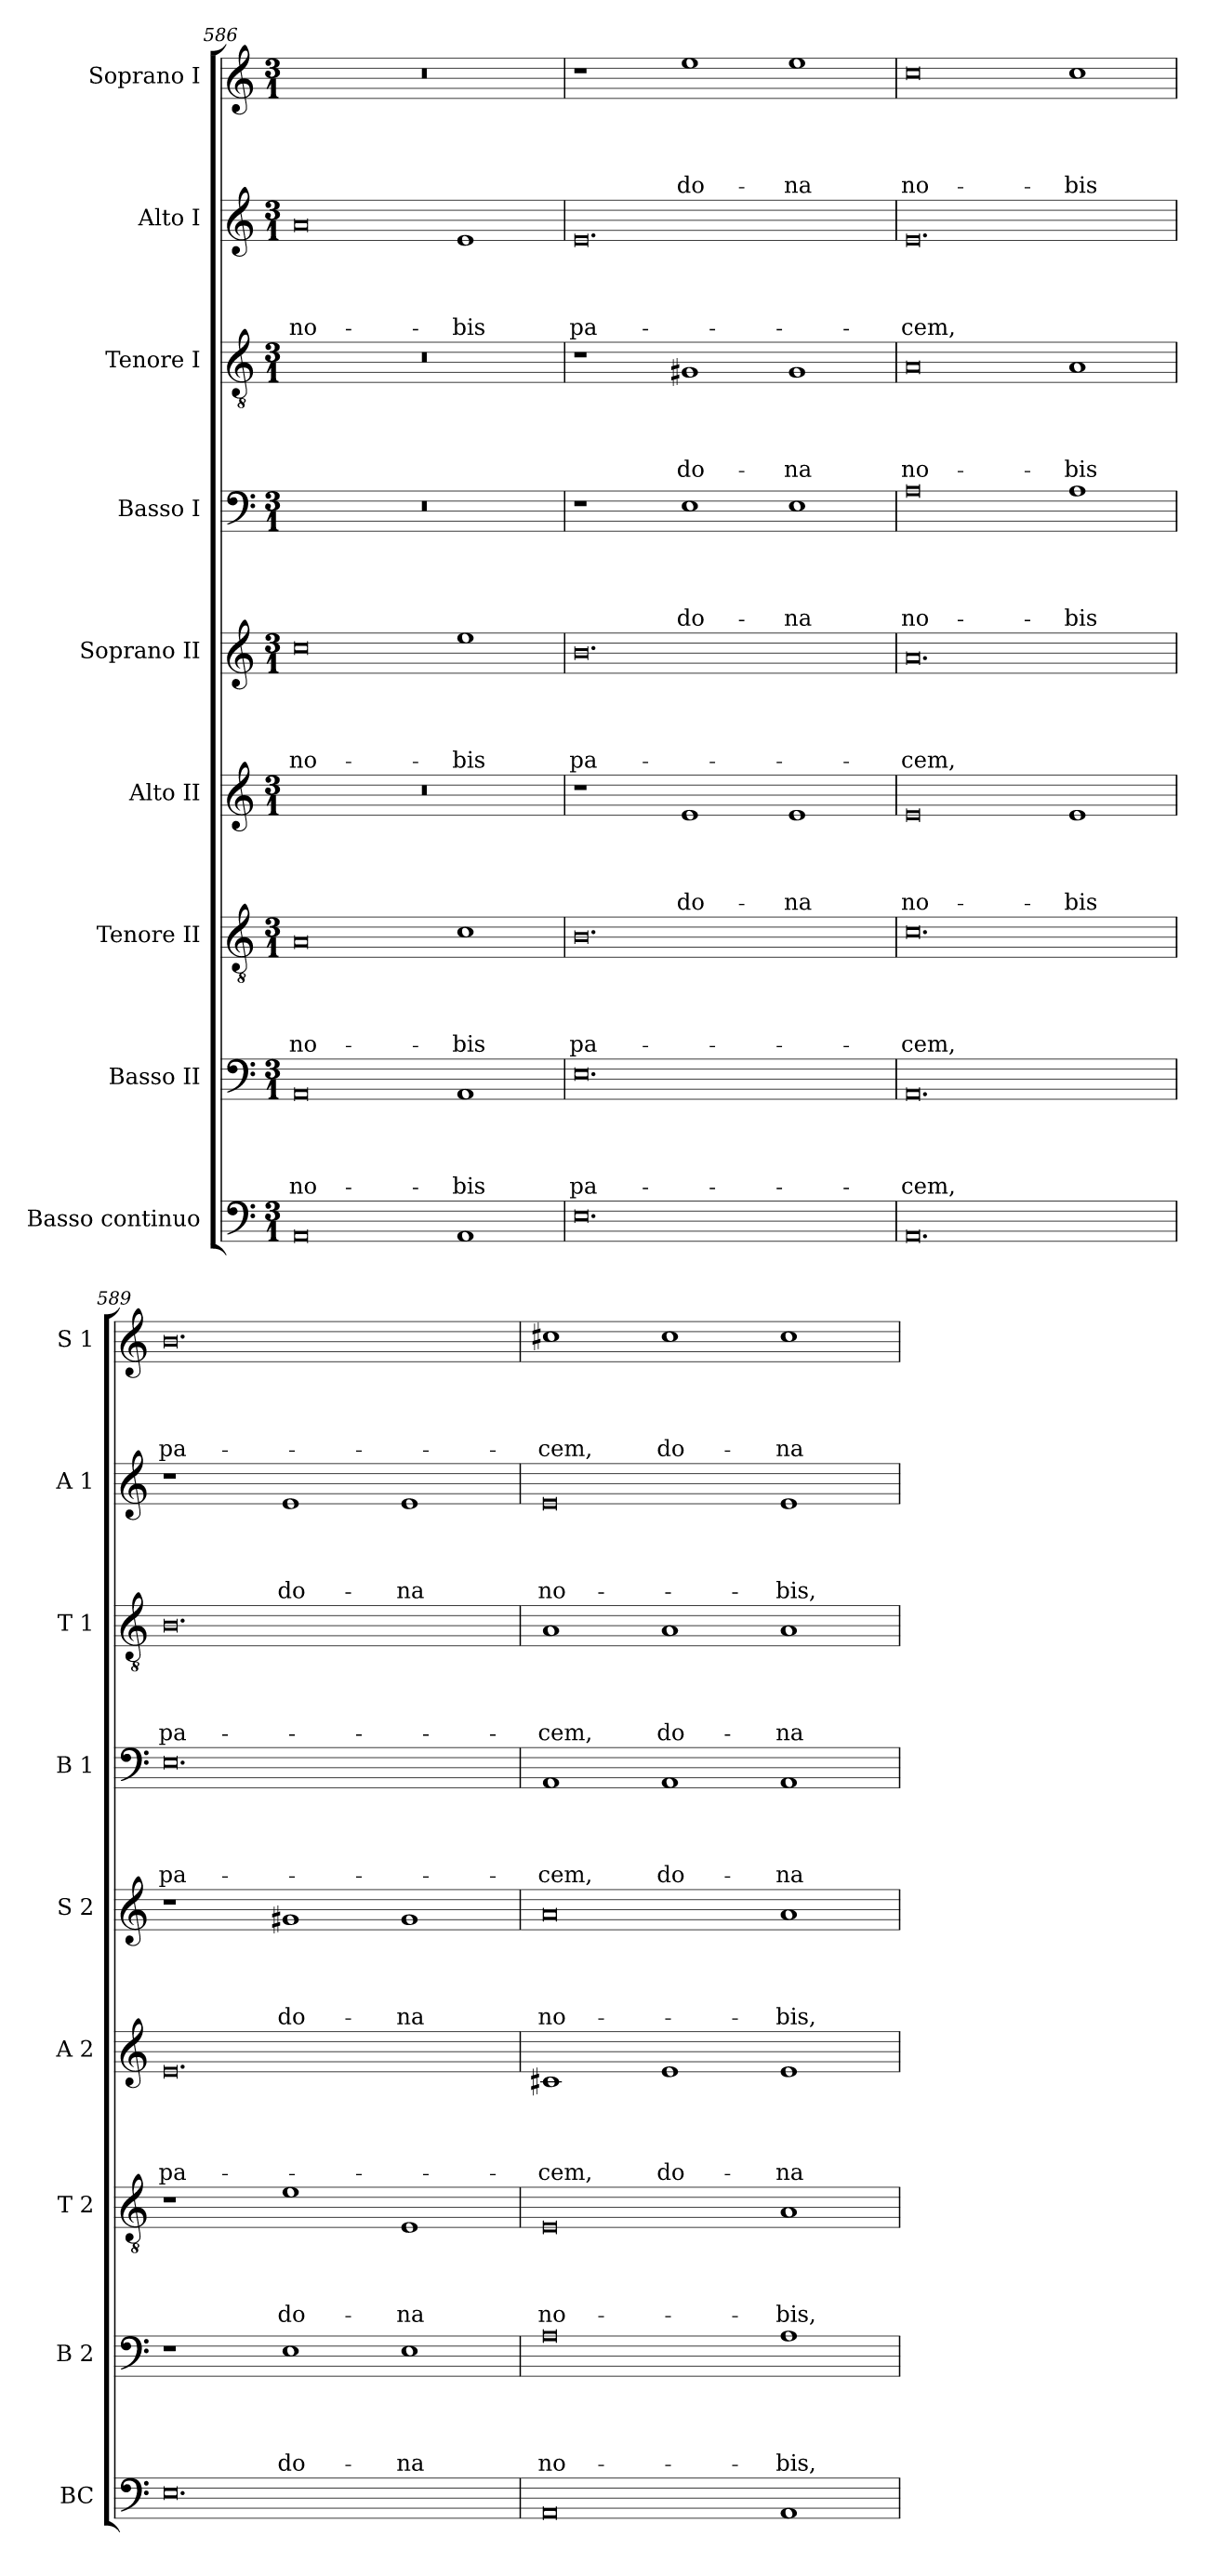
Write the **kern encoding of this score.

**kern	**kern	**text	**text	**text	**text	**kern	**text	**text	**text	**text	**kern	**text	**text	**text	**text	**kern	**text	**text	**text	**text	**kern	**text	**text	**text	**text	**kern	**text	**text	**text	**text	**kern	**text	**text	**text	**text	**kern	**text	**text	**text	**text
*part9	*part8	*part8	*part8	*part8	*part8	*part7	*part7	*part7	*part7	*part7	*part6	*part6	*part6	*part6	*part6	*part5	*part5	*part5	*part5	*part5	*part4	*part4	*part4	*part4	*part4	*part3	*part3	*part3	*part3	*part3	*part2	*part2	*part2	*part2	*part2	*part1	*part1	*part1	*part1	*part1
*staff9	*staff8	*staff8	*staff8	*staff8	*staff8	*staff7	*staff7	*staff7	*staff7	*staff7	*staff6	*staff6	*staff6	*staff6	*staff6	*staff5	*staff5	*staff5	*staff5	*staff5	*staff4	*staff4	*staff4	*staff4	*staff4	*staff3	*staff3	*staff3	*staff3	*staff3	*staff2	*staff2	*staff2	*staff2	*staff2	*staff1	*staff1	*staff1	*staff1	*staff1
*I"Basso continuo	*I"Basso II	*	*	*	*	*I"Tenore II	*	*	*	*	*I"Alto II	*	*	*	*	*I"Soprano II	*	*	*	*	*I"Basso I	*	*	*	*	*I"Tenore I	*	*	*	*	*I"Alto I	*	*	*	*	*I"Soprano I	*	*	*	*
*I'BC	*I'B 2	*	*	*	*	*I'T 2	*	*	*	*	*I'A 2	*	*	*	*	*I'S 2	*	*	*	*	*I'B 1	*	*	*	*	*I'T 1	*	*	*	*	*I'A 1	*	*	*	*	*I'S 1	*	*	*	*
*clefF4	*clefF4	*	*	*	*	*clefGv2	*	*	*	*	*clefG2	*	*	*	*	*clefG2	*	*	*	*	*clefF4	*	*	*	*	*clefGv2	*	*	*	*	*clefG2	*	*	*	*	*clefG2	*	*	*	*
*k[]	*k[]	*	*	*	*	*k[]	*	*	*	*	*k[]	*	*	*	*	*k[]	*	*	*	*	*k[]	*	*	*	*	*k[]	*	*	*	*	*k[]	*	*	*	*	*k[]	*	*	*	*
*C:	*C:	*	*	*	*	*C:	*	*	*	*	*C:	*	*	*	*	*C:	*	*	*	*	*C:	*	*	*	*	*C:	*	*	*	*	*C:	*	*	*	*	*C:	*	*	*	*
*M3/1	*M3/1	*	*	*	*	*M3/1	*	*	*	*	*M3/1	*	*	*	*	*M3/1	*	*	*	*	*M3/1	*	*	*	*	*M3/1	*	*	*	*	*M3/1	*	*	*	*	*M3/1	*	*	*	*
=586	=586	=586	=586	=586	=586	=586	=586	=586	=586	=586	=586	=586	=586	=586	=586	=586	=586	=586	=586	=586	=586	=586	=586	=586	=586	=586	=586	=586	=586	=586	=586	=586	=586	=586	=586	=586	=586	=586	=586	=586
!	!	!	!	!	!LO:LY:b	!	!	!	!	!LO:LY:b	!	!	!	!	!	!	!	!	!	!LO:LY:b	!	!	!	!	!	!	!	!	!	!	!	!	!	!	!LO:LY:b	!	!	!	!	!
0AA	0AA	.	.	.	no-	0A	.	.	.	no-	0.r	.	.	.	.	0cc	.	.	.	no-	0.r	.	.	.	.	0.r	.	.	.	.	0a	.	.	.	no-	0.r	.	.	.	.
!	!	!	!	!	!LO:LY:b	!	!	!	!	!LO:LY:b	!	!	!	!	!	!	!	!	!	!LO:LY:b	!	!	!	!	!	!	!	!	!	!	!	!	!	!	!LO:LY:b	!	!	!	!	!
1AA	1AA	.	.	.	-bis	1c	.	.	.	-bis	.	.	.	.	.	1ee	.	.	.	-bis	.	.	.	.	.	.	.	.	.	.	1e	.	.	.	-bis	.	.	.	.	.
=587	=587	=587	=587	=587	=587	=587	=587	=587	=587	=587	=587	=587	=587	=587	=587	=587	=587	=587	=587	=587	=587	=587	=587	=587	=587	=587	=587	=587	=587	=587	=587	=587	=587	=587	=587	=587	=587	=587	=587	=587
!	!	!	!	!	!LO:LY:b	!	!	!	!	!LO:LY:b	!	!	!	!	!	!	!	!	!	!LO:LY:b	!	!	!	!	!	!	!	!	!	!	!	!	!	!	!LO:LY:b	!	!	!	!	!
0.E	0.E	.	.	.	pa-	0.B	.	.	.	pa-	1r	.	.	.	.	0.b	.	.	.	pa-	1r	.	.	.	.	1r	.	.	.	.	0.e	.	.	.	pa-	1r	.	.	.	.
!	!	!	!	!	!	!	!	!	!	!	!	!	!	!	!LO:LY:b	!	!	!	!	!	!	!	!	!	!LO:LY:b	!	!	!	!	!LO:LY:b	!	!	!	!	!	!	!	!	!	!LO:LY:b
.	.	.	.	.	.	.	.	.	.	.	1e	.	.	.	do-	.	.	.	.	.	1E	.	.	.	do-	1G#X	.	.	.	do-	.	.	.	.	.	1ee	.	.	.	do-
!	!	!	!	!	!	!	!	!	!	!	!	!	!	!	!LO:LY:b	!	!	!	!	!	!	!	!	!	!LO:LY:b	!	!	!	!	!LO:LY:b	!	!	!	!	!	!	!	!	!	!LO:LY:b
.	.	.	.	.	.	.	.	.	.	.	1e	.	.	.	-na	.	.	.	.	.	1E	.	.	.	-na	1G#	.	.	.	-na	.	.	.	.	.	1ee	.	.	.	-na
=588	=588	=588	=588	=588	=588	=588	=588	=588	=588	=588	=588	=588	=588	=588	=588	=588	=588	=588	=588	=588	=588	=588	=588	=588	=588	=588	=588	=588	=588	=588	=588	=588	=588	=588	=588	=588	=588	=588	=588	=588
!	!	!	!	!	!LO:LY:b	!	!	!	!	!LO:LY:b	!	!	!	!	!LO:LY:b	!	!	!	!	!LO:LY:b	!	!	!	!	!LO:LY:b	!	!	!	!	!LO:LY:b	!	!	!	!	!LO:LY:b	!	!	!	!	!LO:LY:b
0.AA	0.AA	.	.	.	-cem,	0.c	.	.	.	-cem,	0e	.	.	.	no-	0.a	.	.	.	-cem,	0A	.	.	.	no-	0A	.	.	.	no-	0.e	.	.	.	-cem,	0cc	.	.	.	no-
!	!	!	!	!	!	!	!	!	!	!	!	!	!	!	!LO:LY:b	!	!	!	!	!	!	!	!	!	!LO:LY:b	!	!	!	!	!LO:LY:b	!	!	!	!	!	!	!	!	!	!LO:LY:b
.	.	.	.	.	.	.	.	.	.	.	1e	.	.	.	-bis	.	.	.	.	.	1A	.	.	.	-bis	1A	.	.	.	-bis	.	.	.	.	.	1cc	.	.	.	-bis
!!LO:PB:g=z
=589	=589	=589	=589	=589	=589	=589	=589	=589	=589	=589	=589	=589	=589	=589	=589	=589	=589	=589	=589	=589	=589	=589	=589	=589	=589	=589	=589	=589	=589	=589	=589	=589	=589	=589	=589	=589	=589	=589	=589	=589
!	!	!	!	!	!	!	!	!	!	!	!	!	!	!	!LO:LY:b	!	!	!	!	!	!	!	!	!	!LO:LY:b	!	!	!	!	!LO:LY:b	!	!	!	!	!	!	!	!	!	!LO:LY:b
0.E	1r	.	.	.	.	1r	.	.	.	.	0.e	.	.	.	pa-	1r	.	.	.	.	0.E	.	.	.	pa-	0.B	.	.	.	pa-	1r	.	.	.	.	0.b	.	.	.	pa-
!	!	!	!	!	!LO:LY:b	!	!	!	!	!LO:LY:b	!	!	!	!	!	!	!	!	!	!LO:LY:b	!	!	!	!	!	!	!	!	!	!	!	!	!	!	!LO:LY:b	!	!	!	!	!
.	1E	.	.	.	do-	1e	.	.	.	do-	.	.	.	.	.	1g#X	.	.	.	do-	.	.	.	.	.	.	.	.	.	.	1e	.	.	.	do-	.	.	.	.	.
!	!	!	!	!	!LO:LY:b	!	!	!	!	!LO:LY:b	!	!	!	!	!	!	!	!	!	!LO:LY:b	!	!	!	!	!	!	!	!	!	!	!	!	!	!	!LO:LY:b	!	!	!	!	!
.	1E	.	.	.	-na	1E	.	.	.	-na	.	.	.	.	.	1g#	.	.	.	-na	.	.	.	.	.	.	.	.	.	.	1e	.	.	.	-na	.	.	.	.	.
=590	=590	=590	=590	=590	=590	=590	=590	=590	=590	=590	=590	=590	=590	=590	=590	=590	=590	=590	=590	=590	=590	=590	=590	=590	=590	=590	=590	=590	=590	=590	=590	=590	=590	=590	=590	=590	=590	=590	=590	=590
!	!	!	!	!	!LO:LY:b	!	!	!	!	!LO:LY:b	!	!	!	!	!LO:LY:b	!	!	!	!	!LO:LY:b	!	!	!	!	!LO:LY:b	!	!	!	!	!LO:LY:b	!	!	!	!	!LO:LY:b	!	!	!	!	!LO:LY:b
0AA	0A	.	.	.	no-	0E	.	.	.	no-	1c#X	.	.	.	-cem,	0a	.	.	.	no-	1AA	.	.	.	-cem,	1A	.	.	.	-cem,	0e	.	.	.	no-	1cc#X	.	.	.	-cem,
!	!	!	!	!	!	!	!	!	!	!	!	!	!	!	!LO:LY:b	!	!	!	!	!	!	!	!	!	!LO:LY:b	!	!	!	!	!LO:LY:b	!	!	!	!	!	!	!	!	!	!LO:LY:b
.	.	.	.	.	.	.	.	.	.	.	1e	.	.	.	do-	.	.	.	.	.	1AA	.	.	.	do-	1A	.	.	.	do-	.	.	.	.	.	1cc#	.	.	.	do-
!	!	!	!	!	!LO:LY:b	!	!	!	!	!LO:LY:b	!	!	!	!	!LO:LY:b	!	!	!	!	!LO:LY:b	!	!	!	!	!LO:LY:b	!	!	!	!	!LO:LY:b	!	!	!	!	!LO:LY:b	!	!	!	!	!LO:LY:b
1AA	1A	.	.	.	-bis,	1A	.	.	.	-bis,	1e	.	.	.	-na	1a	.	.	.	-bis,	1AA	.	.	.	-na	1A	.	.	.	-na	1e	.	.	.	-bis,	1cc#	.	.	.	-na
=	=	=	=	=	=	=	=	=	=	=	=	=	=	=	=	=	=	=	=	=	=	=	=	=	=	=	=	=	=	=	=	=	=	=	=	=	=	=	=	=
*-	*-	*-	*-	*-	*-	*-	*-	*-	*-	*-	*-	*-	*-	*-	*-	*-	*-	*-	*-	*-	*-	*-	*-	*-	*-	*-	*-	*-	*-	*-	*-	*-	*-	*-	*-	*-	*-	*-	*-	*-
